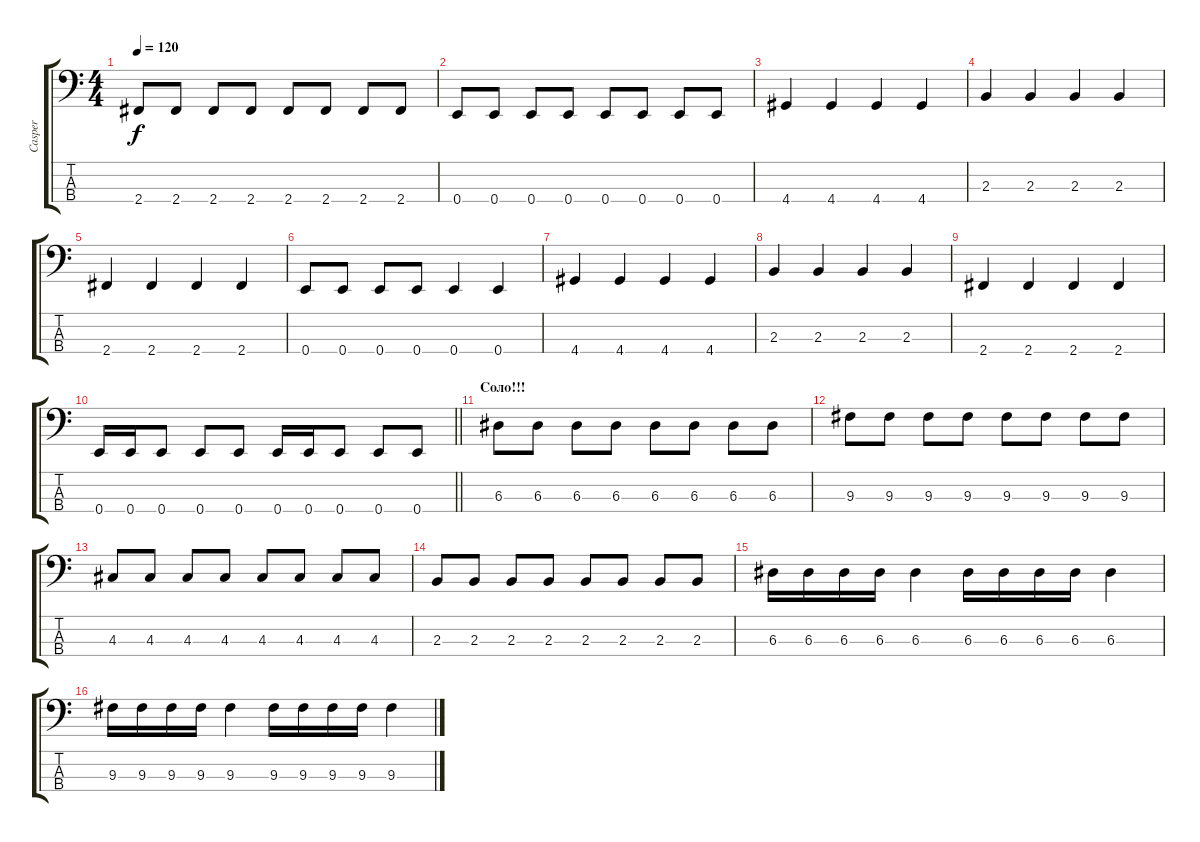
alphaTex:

\track ("Casper" "Casper") {instrument electricbasspick}
\staff {score tabs}
\tuning (G2 D2 A1 E1) {hide}
\ts (4 4)
\tempo 120
\clef f4
\ks c
2.4.8{dy f} 2.4.8 2.4.8 2.4.8 2.4.8 2.4.8 2.4.8 2.4.8 |
0.4.8 0.4.8 0.4.8 0.4.8 0.4.8 0.4.8 0.4.8 0.4.8 |
4.4.4 4.4.4 4.4.4 4.4.4 |
2.3.4 2.3.4 2.3.4 2.3.4 |
2.4.4 2.4.4 2.4.4 2.4.4 |
0.4.8 0.4.8 0.4.8 0.4.8 0.4.4 0.4.4 |
4.4.4 4.4.4 4.4.4 4.4.4 |
2.3.4 2.3.4 2.3.4 2.3.4 |
2.4.4 2.4.4 2.4.4 2.4.4 |
\barLineRight lightlight
0.4.16 0.4.16 0.4.8 0.4.8 0.4.8 0.4.16 0.4.16 0.4.8 0.4.8 0.4.8 |
\section ("" "Соло!!!")
6.3.8 6.3.8 6.3.8 6.3.8 6.3.8 6.3.8 6.3.8 6.3.8 |
9.3.8 9.3.8 9.3.8 9.3.8 9.3.8 9.3.8 9.3.8 9.3.8 |
4.3.8 4.3.8 4.3.8 4.3.8 4.3.8 4.3.8 4.3.8 4.3.8 |
2.3.8 2.3.8 2.3.8 2.3.8 2.3.8 2.3.8 2.3.8 2.3.8 |
6.3.16 6.3.16 6.3.16 6.3.16 6.3.4 6.3.16 6.3.16 6.3.16 6.3.16 6.3.4 |
9.3.16 9.3.16 9.3.16 9.3.16 9.3.4 9.3.16 9.3.16 9.3.16 9.3.16 9.3.4
